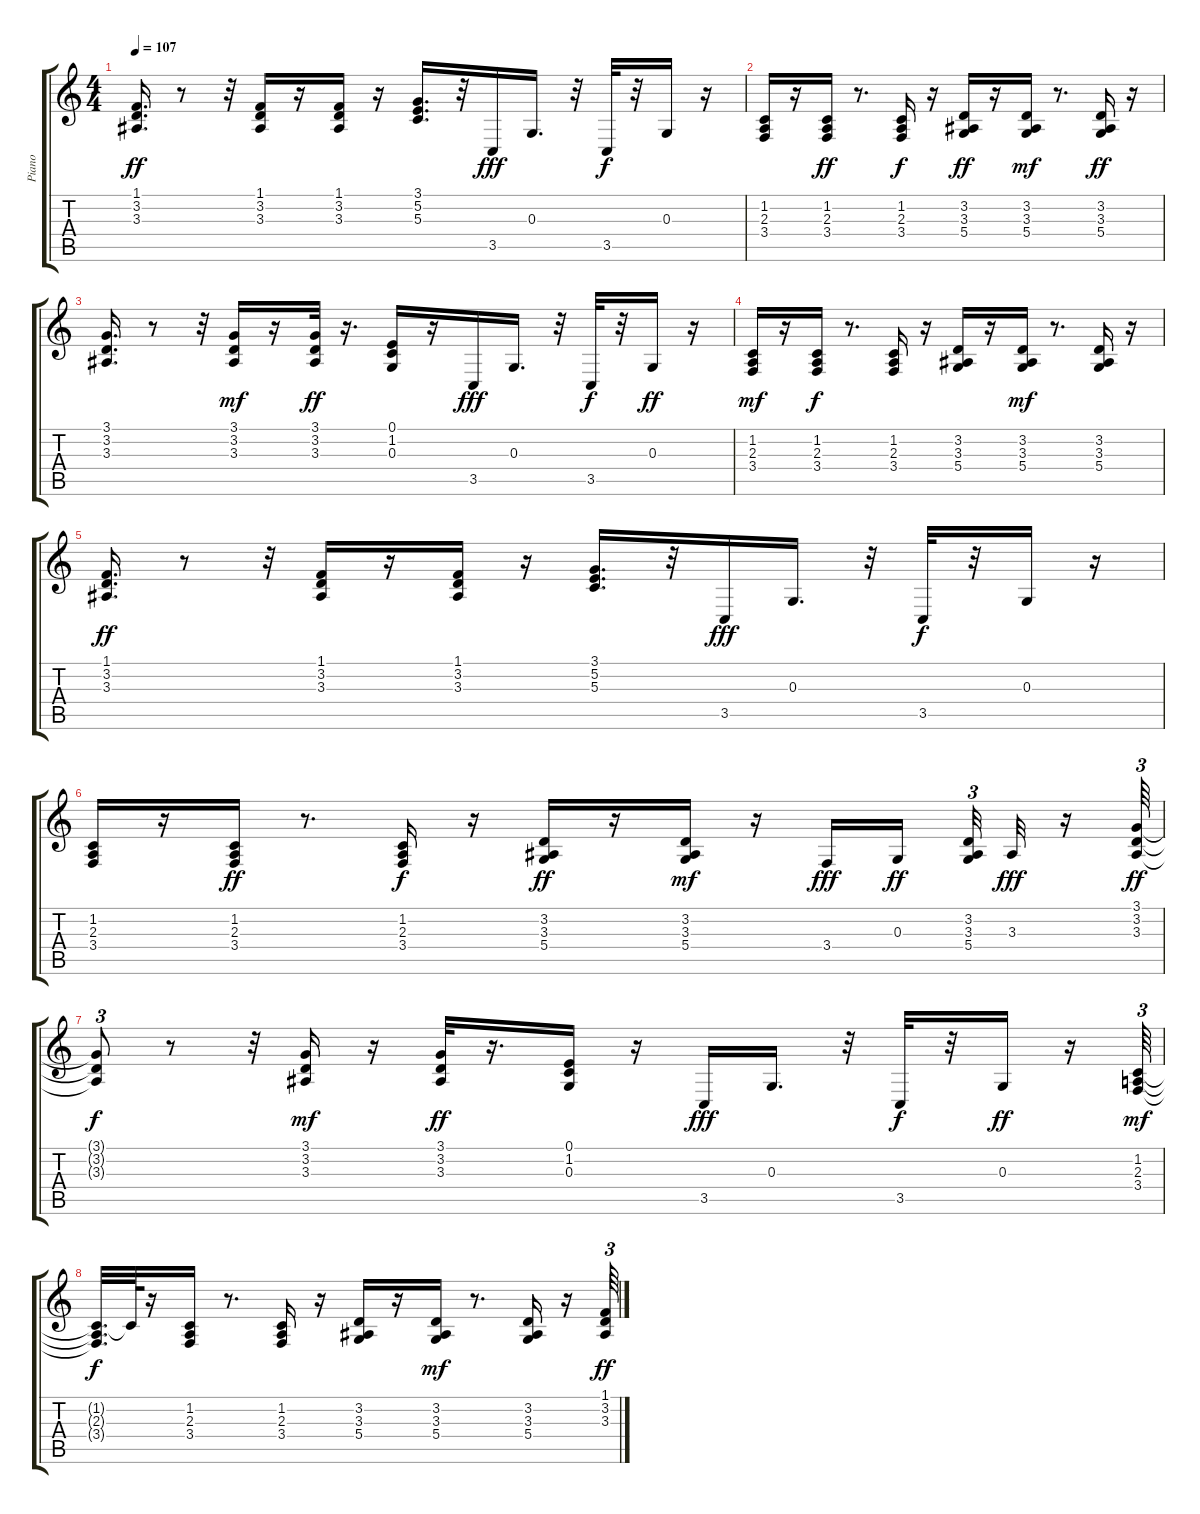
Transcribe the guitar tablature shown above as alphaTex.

\track ("Piano" "Piano") {instrument acousticgrandpiano}
\staff {score tabs}
\tuning (E4 B3 G3 D3 A2 E2) {hide}
\ts (4 4)
\tempo 107
\clef g2
\ks c
(1.1 3.2 3.3).16{d dy ff} r.8 r.32 (1.1 3.2 3.3).16 r.16 (1.1 3.2 3.3).16 r.16 (3.1 5.2 5.3).16{d} r.32 3.5.16{dy fff} 0.3.16{d} r.32 3.5.32{dy f} r.32 0.3.16 r.16 |
(1.2 2.3 3.4).16 r.16 (1.2 2.3 3.4).16{dy ff} r.8{d} (1.2 2.3 3.4).16{dy f} r.16 (3.2 3.3 5.4).16{dy ff} r.16 (3.2 3.3 5.4).16{dy mf} r.8{d} (3.2 3.3 5.4).16{dy ff} r.16 |
(3.1 3.2 3.3).16{d} r.8 r.32 (3.1 3.2 3.3).16{dy mf} r.16 (3.1 3.2 3.3).32{dy ff} r.16{d} (0.1 1.2 0.3).16 r.16 3.5.16{dy fff} 0.3.16{d} r.32 3.5.32{dy f} r.32 0.3.16{dy ff} r.16 |
(1.2 2.3 3.4).16{dy mf} r.16 (1.2 2.3 3.4).16{dy f} r.8{d} (1.2 2.3 3.4).16 r.16 (3.2 3.3 5.4).16 r.16 (3.2 3.3 5.4).16{dy mf} r.8{d} (3.2 3.3 5.4).16 r.16 |
(1.1 3.2 3.3).16{d dy ff} r.8 r.32 (1.1 3.2 3.3).16 r.16 (1.1 3.2 3.3).16 r.16 (3.1 5.2 5.3).16{d} r.32 3.5.16{dy fff} 0.3.16{d} r.32 3.5.32{dy f} r.32 0.3.16 r.16 |
(1.2 2.3 3.4).16 r.16 (1.2 2.3 3.4).16{dy ff} r.8{d} (1.2 2.3 3.4).16{dy f} r.16 (3.2 3.3 5.4).16{dy ff} r.16 (3.2 3.3 5.4).16{dy mf} r.16 3.4.16{dy fff} 0.3.16{dy ff} (3.2 3.3 5.4).32{tu (3 2)} 3.3.32{dy fff} r.16 (3.1 3.2 3.3).64{tu (3 2) dy ff} |
(3.1{t} 3.2{t} 3.3{t}).8{tu (3 2) dy f} r.8 r.32 (3.1 3.2 3.3).16{dy mf} r.16 (3.1 3.2 3.3).32{dy ff} r.16{d} (0.1 1.2 0.3).16 r.16 3.5.16{dy fff} 0.3.16{d} r.32 3.5.32{dy f} r.32 0.3.16{dy ff} r.16 (1.2 2.3 3.4).64{tu (3 2) dy mf} |
(1.2{t} 2.3{t} 3.4{t}).32{d dy f} 1.2{t}.64 r.16 (1.2 2.3 3.4).16 r.8{d} (1.2 2.3 3.4).16 r.16 (3.2 3.3 5.4).16 r.16 (3.2 3.3 5.4).16{dy mf} r.8{d} (3.2 3.3 5.4).16 r.16 (1.1 3.2 3.3).64{tu (3 2) dy ff}
